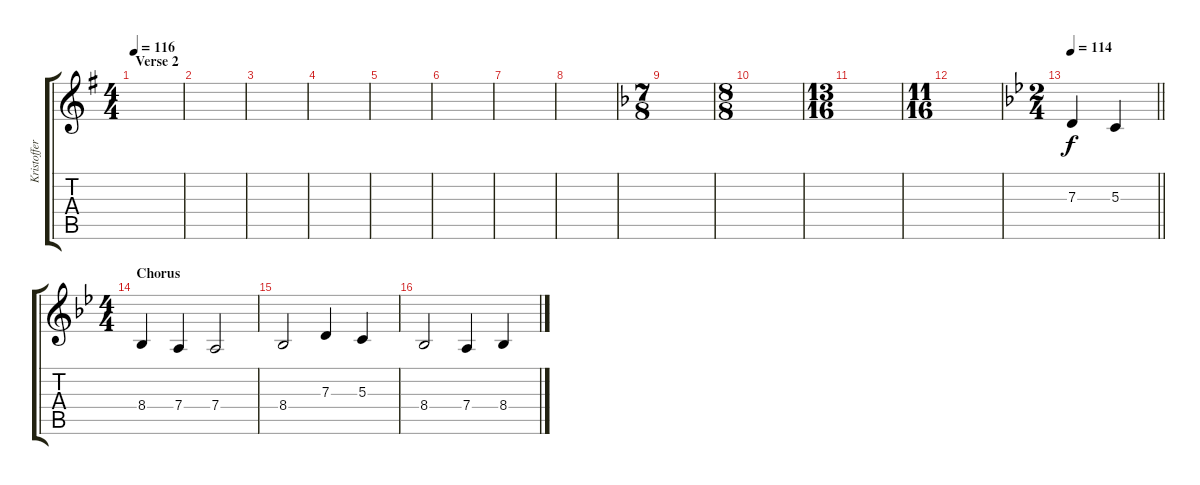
\track ("Kristoffer vocals" "Kristoffer") {instrument lead1square}
\staff {score tabs}
\tuning (E4 B3 G3 D3 A2 E2) {hide}
\ts (4 4)
\section ("" "Verse 2")
\tempo 116
\clef g2
\ks g
|
|
|
|
|
|
|
|
\ts (7 8)
\ks f
|
\ts (8 8)
|
\ts (13 16)
|
\ts (11 16)
|
\ts (2 4)
\tempo 114
\barLineRight lightlight
\ks bb
7.3.4 5.3.4 |
\ts (4 4)
\section ("" "Chorus")
8.4.4 7.4.4 7.4.2 |
8.4.2 7.3.4 5.3.4 |
8.4.2 7.4.4 8.4.4
